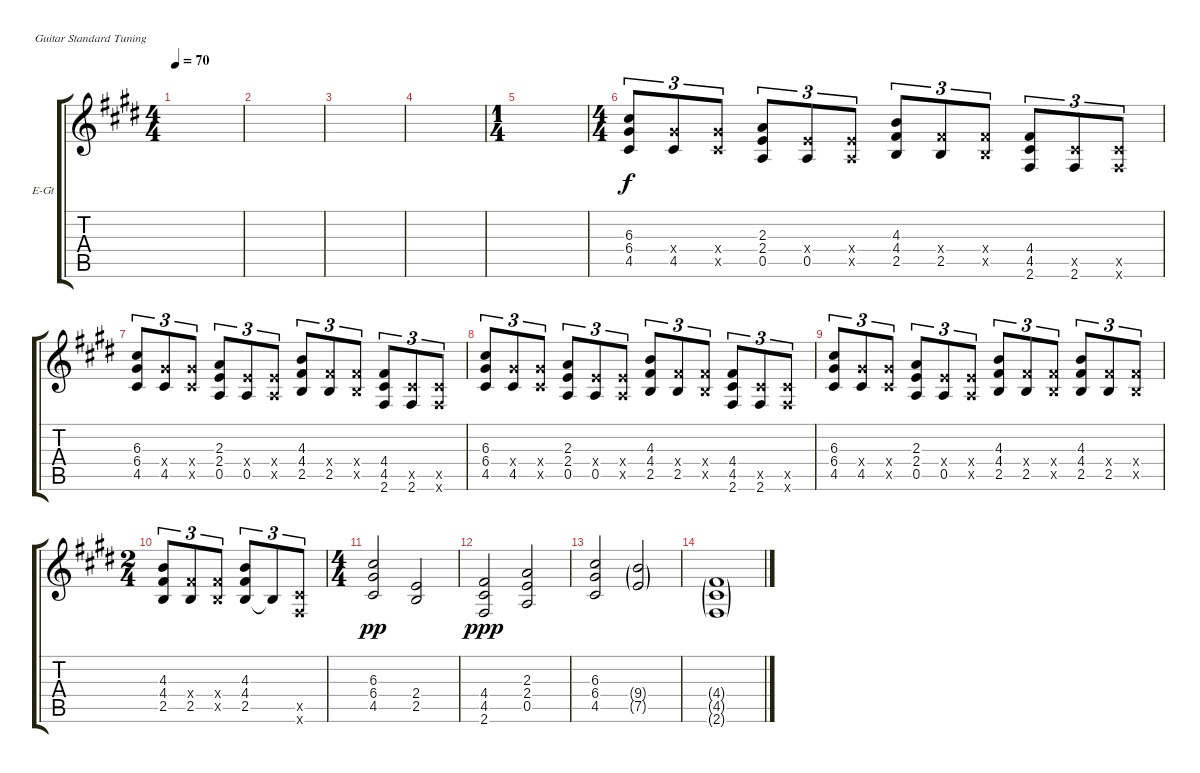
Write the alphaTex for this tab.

\defaultSystemsLayout 4
\bracketExtendMode groupsimilarinstruments
\firstSystemTrackNameOrientation horizontal
\otherSystemsTrackNameOrientation horizontal
\track ("Metal Rhythm" "E-Gt") {instrument overdrivenguitar}
\staff {score tabs}
\tuning (E4 B3 G3 D3 A2 E2)
\ts (4 4)
\tempo 70
\clef g2
\ks c#minor
|
|
|
|
\ts (1 4)
|
\ts (4 4)
(6.3 6.4 4.5).8{tu (3 2)} (4.5 6.4{x}).8{tu (3 2)} (6.4{x} 4.5{x}).8{tu (3 2)} (2.3 2.4 0.5).8{tu (3 2)} (2.4{x} 0.5).8{tu (3 2)} (0.5{x} 2.4{x}).8{tu (3 2)} (4.3 4.4 2.5).8{tu (3 2)} (4.4{x} 2.5).8{tu (3 2)} (4.4{x} 2.5{x}).8{tu (3 2)} (2.6 4.5 4.4).8{tu (3 2)} (4.5{x} 2.6).8{tu (3 2)} (4.5{x} 2.6{x}).8{tu (3 2)} |
(6.3 6.4 4.5).8{tu (3 2)} (4.5 6.4{x}).8{tu (3 2)} (6.4{x} 4.5{x}).8{tu (3 2)} (2.3 2.4 0.5).8{tu (3 2)} (2.4{x} 0.5).8{tu (3 2)} (0.5{x} 2.4{x}).8{tu (3 2)} (4.3 4.4 2.5).8{tu (3 2)} (4.4{x} 2.5).8{tu (3 2)} (4.4{x} 2.5{x}).8{tu (3 2)} (2.6 4.5 4.4).8{tu (3 2)} (4.5{x} 2.6).8{tu (3 2)} (4.5{x} 2.6{x}).8{tu (3 2)} |
(6.3 6.4 4.5).8{tu (3 2)} (4.5 6.4{x}).8{tu (3 2)} (6.4{x} 4.5{x}).8{tu (3 2)} (2.3 2.4 0.5).8{tu (3 2)} (2.4{x} 0.5).8{tu (3 2)} (0.5{x} 2.4{x}).8{tu (3 2)} (4.3 4.4 2.5).8{tu (3 2)} (4.4{x} 2.5).8{tu (3 2)} (4.4{x} 2.5{x}).8{tu (3 2)} (2.6 4.5 4.4).8{tu (3 2)} (4.5{x} 2.6).8{tu (3 2)} (4.5{x} 2.6{x}).8{tu (3 2)} |
(6.3 6.4 4.5).8{tu (3 2)} (4.5 6.4{x}).8{tu (3 2)} (6.4{x} 4.5{x}).8{tu (3 2)} (2.3 2.4 0.5).8{tu (3 2)} (2.4{x} 0.5).8{tu (3 2)} (0.5{x} 2.4{x}).8{tu (3 2)} (4.3 4.4 2.5).8{tu (3 2)} (4.4{x} 2.5).8{tu (3 2)} (4.4{x} 2.5{x}).8{tu (3 2)} (4.3 4.4 2.5).8{tu (3 2)} (4.4{x} 2.5).8{tu (3 2)} (4.4{x} 2.5{x}).8{tu (3 2)} |
\ts (2 4)
(4.3 4.4 2.5).8{tu (3 2)} (4.4{x} 2.5).8{tu (3 2)} (4.4{x} 2.5{x}).8{tu (3 2)} (4.3 4.4 2.5).8{tu (3 2)} 2.5{t}.8{tu (3 2)} (2.6{x} 4.5{x}).8{tu (3 2)} |
\ts (4 4)
(4.5 6.4 6.3).2{dy pp} (2.5 2.4).2 |
(4.4 4.5 2.6).2{dy ppp} (2.4 0.5 2.3).2 |
(6.3 6.4 4.5).2 (7.5{g} 9.4{g}).2 |
(4.4{g} 4.5{g} 2.6{g}).1
